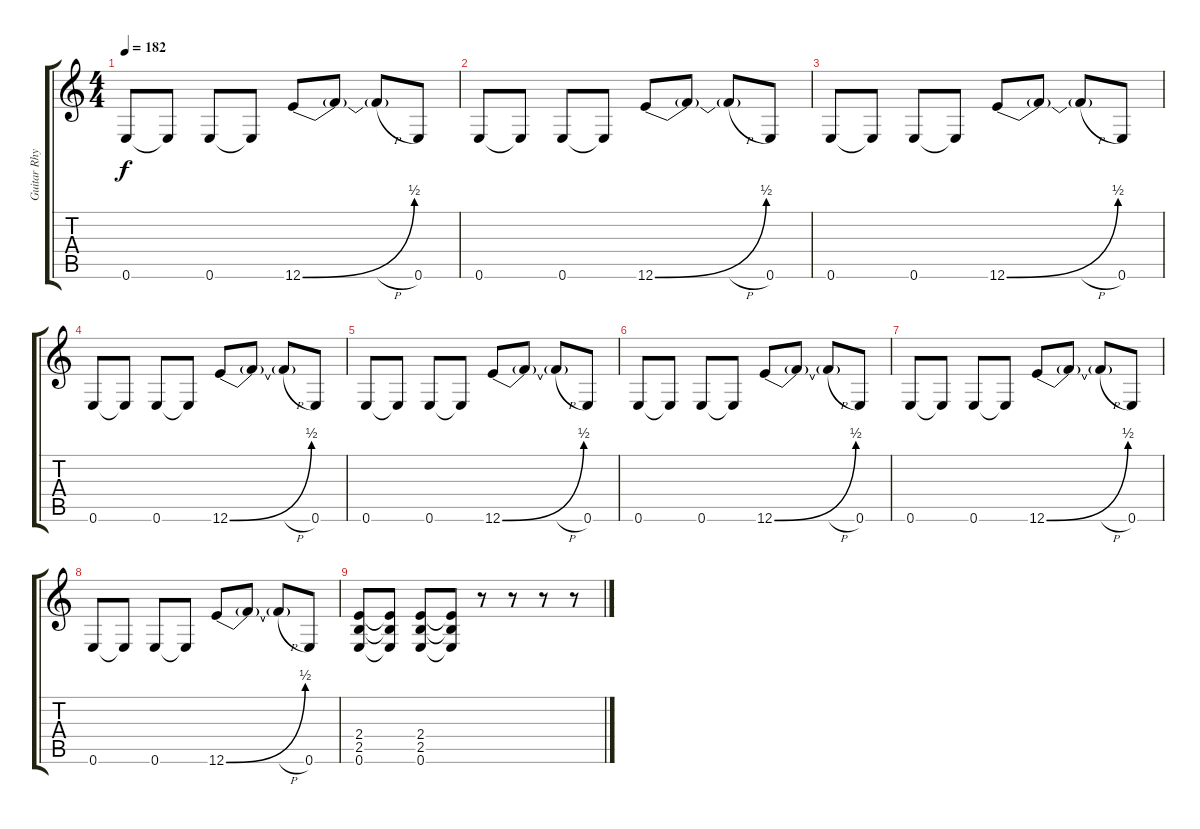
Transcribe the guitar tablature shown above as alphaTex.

\track ("Guitar Rhythm" "Guitar Rhy") {instrument distortionguitar}
\staff {score tabs}
\tuning (E4 B3 G3 D3 A2 E2) {hide}
\ts (4 4)
\tempo 182
\clef g2
\ks c
0.6.8{dy f} 0.6{t}.8 0.6.8 0.6{t}.8 12.6{be (bend 0 0 60 2)}.8 12.6{t}.8 12.6{h t}.8 0.6.8 |
0.6.8 0.6{t}.8 0.6.8 0.6{t}.8 12.6{be (bend 0 0 60 2)}.8 12.6{t}.8 12.6{h t}.8 0.6.8 |
0.6.8 0.6{t}.8 0.6.8 0.6{t}.8 12.6{be (bend 0 0 60 2)}.8 12.6{t}.8 12.6{h t}.8 0.6.8 |
0.6.8 0.6{t}.8 0.6.8 0.6{t}.8 12.6{be (bend 0 0 60 2)}.8 12.6{t}.8 12.6{h t}.8 0.6.8 |
0.6.8 0.6{t}.8 0.6.8 0.6{t}.8 12.6{be (bend 0 0 60 2)}.8 12.6{t}.8 12.6{h t}.8 0.6.8 |
0.6.8 0.6{t}.8 0.6.8 0.6{t}.8 12.6{be (bend 0 0 60 2)}.8 12.6{t}.8 12.6{h t}.8 0.6.8 |
0.6.8 0.6{t}.8 0.6.8 0.6{t}.8 12.6{be (bend 0 0 60 2)}.8 12.6{t}.8 12.6{h t}.8 0.6.8 |
0.6.8 0.6{t}.8 0.6.8 0.6{t}.8 12.6{be (bend 0 0 60 2)}.8 12.6{t}.8 12.6{h t}.8 0.6.8 |
(2.4 2.5 0.6).8 (2.4{t} 2.5{t} 0.6{t}).8 (2.4 2.5 0.6).8 (2.4{t} 2.5{t} 0.6{t}).8 r.8 r.8 r.8 r.8
